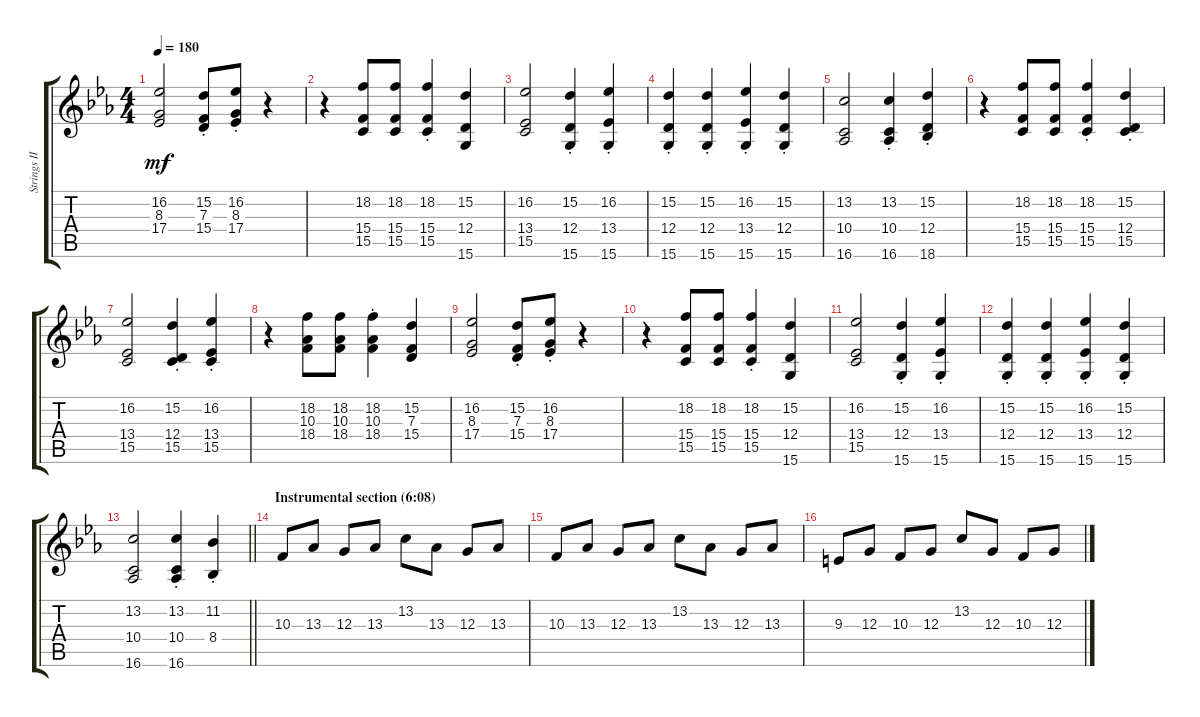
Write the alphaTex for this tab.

\track ("Strings II" "Strings II") {instrument stringensemble2}
\staff {score tabs}
\tuning (E4 B3 G3 D3 A2 E2) {hide}
\ts (4 4)
\tempo 180
\clef g2
\ks cminor
(16.2 8.3 17.4).2{dy mf} (15.2{st} 7.3{st} 15.4{st}).8 (16.2{st} 8.3{st} 17.4{st}).8 r.4 |
r.4 (18.2 15.4 15.5).8 (18.2 15.4 15.5).8 (18.2 15.4{st} 15.5{st}).4 (15.2 12.4 15.6).4 |
(16.2 13.4 15.5).2 (15.2{st} 12.4{st} 15.6{st}).4 (16.2{st} 13.4{st} 15.6{st}).4 |
(15.2{st} 12.4{st} 15.6{st}).4 (15.2{st} 12.4{st} 15.6{st}).4 (16.2{st} 13.4{st} 15.6{st}).4 (15.2{st} 12.4{st} 15.6{st}).4 |
(13.2 10.4 16.6).2 (13.2{st} 10.4{st} 16.6{st}).4 (15.2{st} 12.4{st} 18.6{st}).4 |
r.4 (18.2 15.4 15.5).8 (18.2 15.4 15.5).8 (18.2 15.4{st} 15.5{st}).4 (15.2 12.4 15.5{st}).4 |
(16.2 13.4 15.5).2 (15.2{st} 12.4{st} 15.5{st}).4 (16.2{st} 13.4{st} 15.5{st}).4 |
r.4 (18.2 10.3 18.4).8 (18.2 10.3 18.4).8 (18.2 10.3{st} 18.4{st}).4 (15.2 7.3 15.4).4 |
(16.2 8.3 17.4).2 (15.2{st} 7.3{st} 15.4{st}).8 (16.2{st} 8.3{st} 17.4{st}).8 r.4 |
r.4 (18.2 15.4 15.5).8 (18.2 15.4 15.5).8 (18.2 15.4{st} 15.5{st}).4 (15.2 12.4 15.6).4 |
(16.2 13.4 15.5).2 (15.2{st} 12.4{st} 15.6{st}).4 (16.2{st} 13.4{st} 15.6{st}).4 |
(15.2{st} 12.4{st} 15.6{st}).4 (15.2{st} 12.4{st} 15.6{st}).4 (16.2{st} 13.4{st} 15.6{st}).4 (15.2{st} 12.4{st} 15.6{st}).4 |
\barLineRight lightlight
(13.2 10.4 16.6).2 (13.2{st} 10.4{st} 16.6{st}).4 (11.2{st} 8.4{st}).4 |
\section ("" "Instrumental section (6:08)")
10.3.8 13.3.8 12.3.8 13.3.8 13.2.8 13.3.8 12.3.8 13.3.8 |
10.3.8 13.3.8 12.3.8 13.3.8 13.2.8 13.3.8 12.3.8 13.3.8 |
9.3.8 12.3.8 10.3.8 12.3.8 13.2.8 12.3.8 10.3.8 12.3.8
